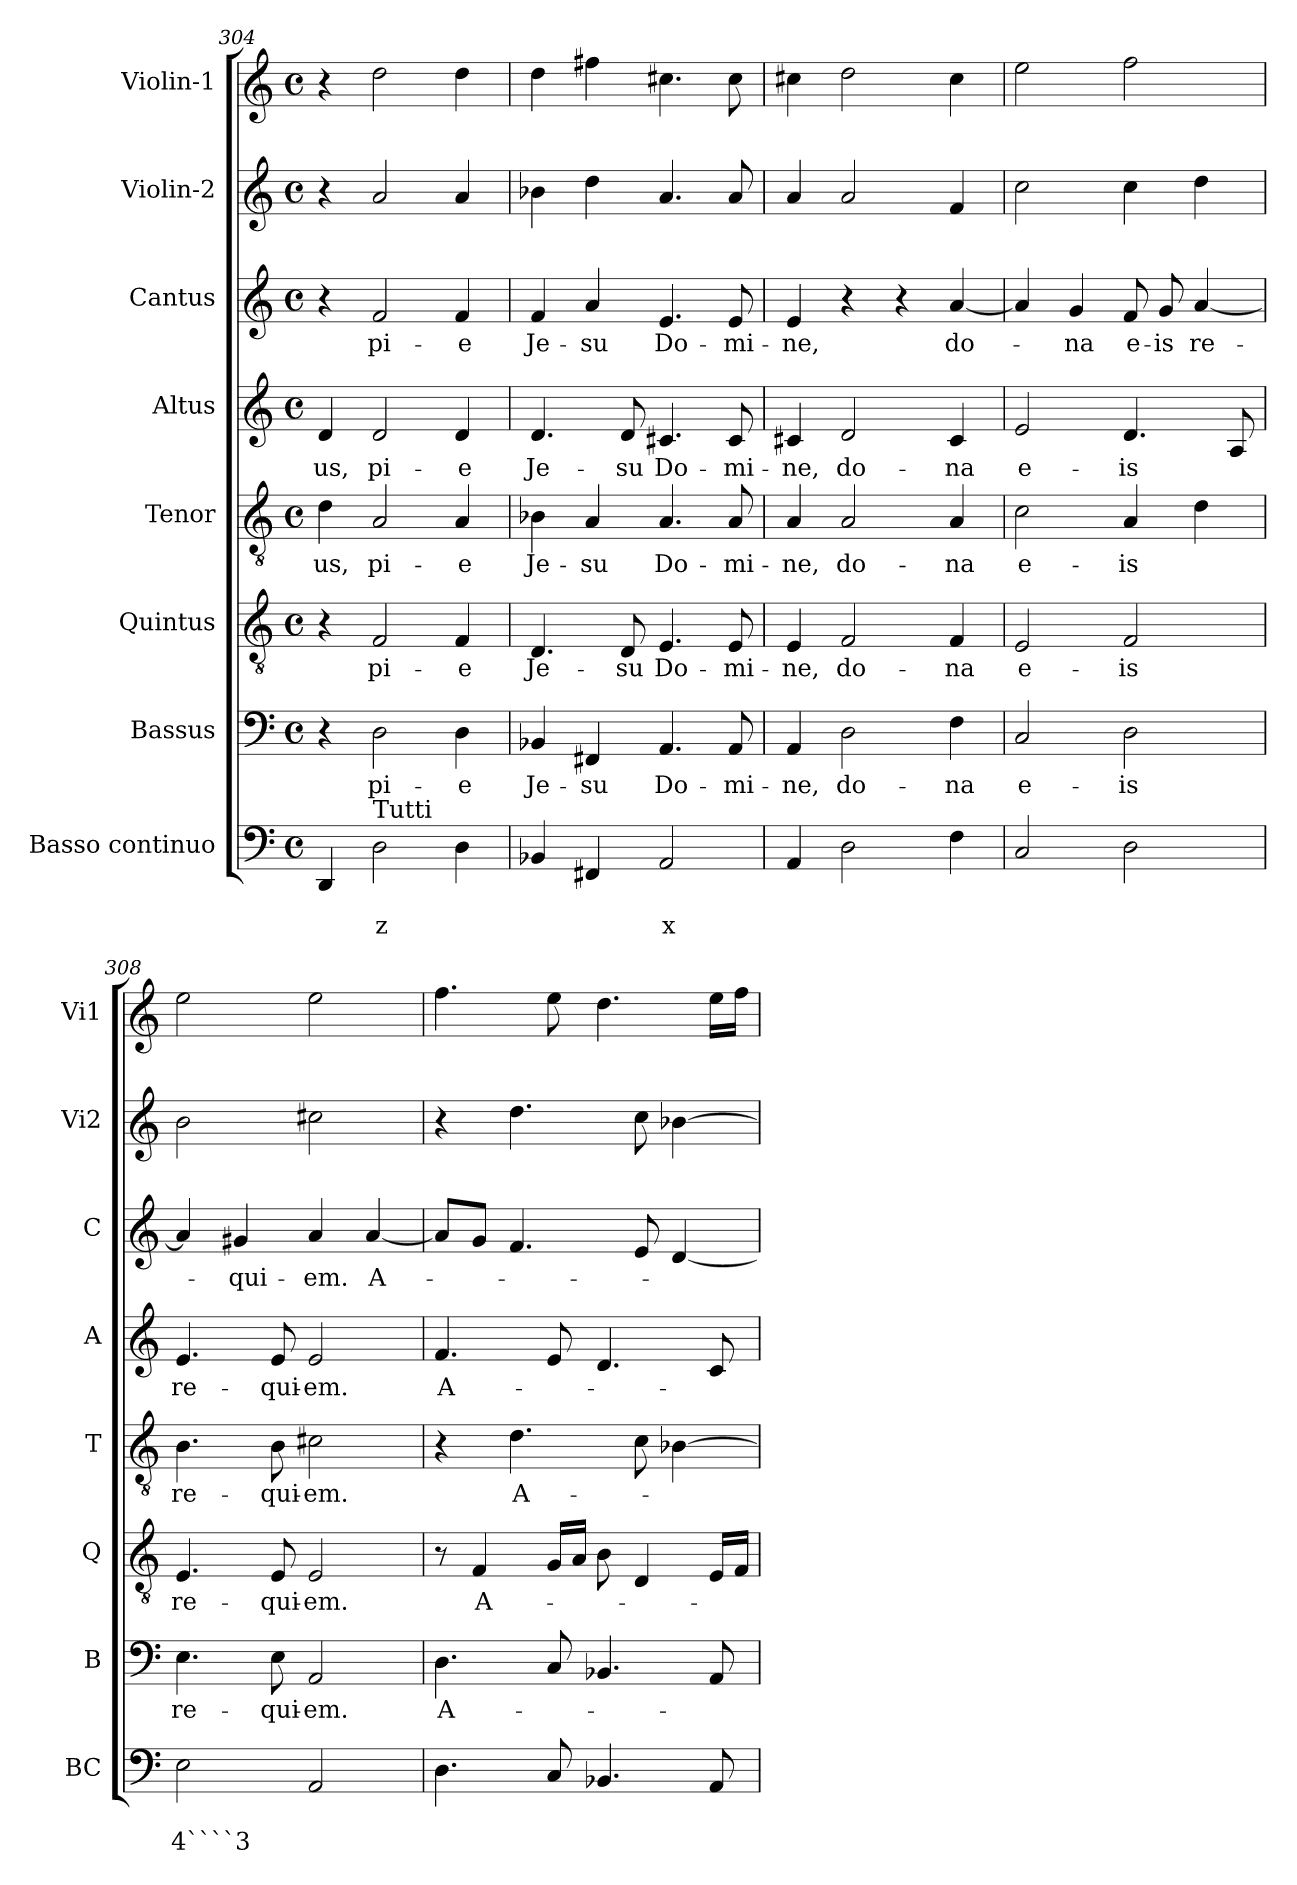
**kern	**text	**text	**kern	**text	**kern	**text	**kern	**text	**kern	**text	**kern	**text	**kern	**kern
*part8	*part8	*part8	*part7	*part7	*part6	*part6	*part5	*part5	*part4	*part4	*part3	*part3	*part2	*part1
*staff8	*staff8	*staff8	*staff7	*staff7	*staff6	*staff6	*staff5	*staff5	*staff4	*staff4	*staff3	*staff3	*staff2	*staff1
*I"Basso continuo	*	*	*I"Bassus	*	*I"Quintus	*	*I"Tenor	*	*I"Altus	*	*I"Cantus	*	*I"Violin-2	*I"Violin-1
*I'BC	*	*	*I'B	*	*I'Q	*	*I'T	*	*I'A	*	*I'C	*	*I'Vi2	*I'Vi1
*clefF4	*	*	*clefF4	*	*clefGv2	*	*clefGv2	*	*clefG2	*	*clefG2	*	*clefG2	*clefG2
*k[]	*	*	*k[]	*	*k[]	*	*k[]	*	*k[]	*	*k[]	*	*k[]	*k[]
*C:	*	*	*C:	*	*C:	*	*C:	*	*C:	*	*C:	*	*C:	*C:
*M4/4	*	*	*M4/4	*	*M4/4	*	*M4/4	*	*M4/4	*	*M4/4	*	*M4/4	*M4/4
*met(c)	*	*	*met(c)	*	*met(c)	*	*met(c)	*	*met(c)	*	*met(c)	*	*met(c)	*met(c)
=304	=304	=304	=304	=304	=304	=304	=304	=304	=304	=304	=304	=304	=304	=304
!	!	!	!	!	!	!	!	!LO:LY:b	!	!LO:LY:b	!	!	!	!
4DD/	.	.	4r	.	4r	.	4d\	-us,	4d/	-us,	4r	.	4r	4r
!LO:TX:a:t=Tutti	!	!	!	!	!	!	!	!	!	!	!	!	!	!
!	!	!LO:LY:b	!	!LO:LY:b	!	!LO:LY:b	!	!LO:LY:b	!	!LO:LY:b	!	!LO:LY:b	!	!
2D\	.	z	2D\	pi-	2F/	pi-	2A/	pi-	2d/	pi-	2f/	pi-	2a/	2dd\
!	!	!	!	!LO:LY:b	!	!LO:LY:b	!	!LO:LY:b	!	!LO:LY:b	!	!LO:LY:b	!	!
4D\	.	.	4D\	-e	4F/	-e	4A/	-e	4d/	-e	4f/	-e	4a/	4dd\
!!LO:PB:g=z
=305	=305	=305	=305	=305	=305	=305	=305	=305	=305	=305	=305	=305	=305	=305
!	!	!	!	!LO:LY:b	!	!LO:LY:b	!	!LO:LY:b	!	!LO:LY:b	!	!LO:LY:b	!	!
4BB-X/	.	.	4BB-X/	Je-	4.D/	Je-	4B-X\	Je-	4.d/	Je-	4f/	Je-	4b-X\	4dd\
!	!	!	!	!LO:LY:b	!	!	!	!LO:LY:b	!	!	!	!LO:LY:b	!	!
4FF#X/	.	.	4FF#X/	-su	.	.	4A/	-su	.	.	4a/	-su	4dd\	4ff#X\
!	!	!	!	!	!	!LO:LY:b	!	!	!	!LO:LY:b	!	!	!	!
.	.	.	.	.	8D/	-su	.	.	8d/	-su	.	.	.	.
!	!	!LO:LY:b	!	!LO:LY:b	!	!LO:LY:b	!	!LO:LY:b	!	!LO:LY:b	!	!LO:LY:b	!	!
2AA/	.	x	4.AA/	Do-	4.E/	Do-	4.A/	Do-	4.c#X/	Do-	4.e/	Do-	4.a/	4.cc#X\
!	!	!	!	!LO:LY:b	!	!LO:LY:b	!	!LO:LY:b	!	!LO:LY:b	!	!LO:LY:b	!	!
.	.	.	8AA/	-mi-	8E/	-mi-	8A/	-mi-	8c#/	-mi-	8e/	-mi-	8a/	8cc#\
=306	=306	=306	=306	=306	=306	=306	=306	=306	=306	=306	=306	=306	=306	=306
!	!	!	!	!LO:LY:b	!	!LO:LY:b	!	!LO:LY:b	!	!LO:LY:b	!	!LO:LY:b	!	!
4AA/	.	.	4AA/	-ne,	4E/	-ne,	4A/	-ne,	4c#X/	-ne,	4e/	-ne,	4a/	4cc#X\
!	!	!	!	!LO:LY:b	!	!LO:LY:b	!	!LO:LY:b	!	!LO:LY:b	!	!	!	!
2D\	.	.	2D\	do-	2F/	do-	2A/	do-	2d/	do-	4r	.	2a/	2dd\
.	.	.	.	.	.	.	.	.	.	.	4r	.	.	.
!	!	!	!	!LO:LY:b	!	!LO:LY:b	!	!LO:LY:b	!	!LO:LY:b	!	!LO:LY:b	!	!
4F\	.	.	4F\	-na	4F/	-na	4A/	-na	4c#/	-na	[4a/	do-	4f/	4cc#\
=307	=307	=307	=307	=307	=307	=307	=307	=307	=307	=307	=307	=307	=307	=307
!	!	!	!	!LO:LY:b	!	!LO:LY:b	!	!LO:LY:b	!	!LO:LY:b	!	!	!	!
2C/	.	.	2C/	e-	2E/	e-	2c\	e-	2e/	e-	4a/]	.	2cc\	2ee\
!	!	!	!	!	!	!	!	!	!	!	!	!LO:LY:b	!	!
.	.	.	.	.	.	.	.	.	.	.	4g/	-na	.	.
!	!	!	!	!LO:LY:b	!	!LO:LY:b	!	!LO:LY:b	!	!LO:LY:b	!	!LO:LY:b	!	!
2D\	.	.	2D\	-is	2F/	-is	4A/	-is	4.d/	-is	8f/	e-	4cc\	2ff\
!	!	!	!	!	!	!	!	!	!	!	!	!LO:LY:b	!	!
.	.	.	.	.	.	.	.	.	.	.	8g/	-is	.	.
!	!	!	!	!	!	!	!	!	!	!	!	!LO:LY:b	!	!
.	.	.	.	.	.	.	4d\	.	.	.	[4a/	re-	4dd\	.
.	.	.	.	.	.	.	.	.	8A/	.	.	.	.	.
=308	=308	=308	=308	=308	=308	=308	=308	=308	=308	=308	=308	=308	=308	=308
!	!	!LO:LY:b	!	!LO:LY:b	!	!LO:LY:b	!	!LO:LY:b	!	!LO:LY:b	!	!	!	!
2E\	.	4````3	4.E\	re-	4.E/	re-	4.B\	re-	4.e/	re-	4a/]	.	2b\	2ee\
!	!	!	!	!	!	!	!	!	!	!	!	!LO:LY:b	!	!
.	.	.	.	.	.	.	.	.	.	.	4g#X/	-qui-	.	.
!	!	!	!	!LO:LY:b	!	!LO:LY:b	!	!LO:LY:b	!	!LO:LY:b	!	!	!	!
.	.	.	8E\	-qui-	8E/	-qui-	8B\	-qui-	8e/	-qui-	.	.	.	.
!	!	!	!	!LO:LY:b	!	!LO:LY:b	!	!LO:LY:b	!	!LO:LY:b	!	!LO:LY:b	!	!
2AA/	.	.	2AA/	-em.	2E/	-em.	2c#X\	-em.	2e/	-em.	4a/	-em.	2cc#X\	2ee\
!	!	!	!	!	!	!	!	!	!	!	!	!LO:LY:b	!	!
.	.	.	.	.	.	.	.	.	.	.	[4a/	A-	.	.
=309	=309	=309	=309	=309	=309	=309	=309	=309	=309	=309	=309	=309	=309	=309
!	!	!	!	!LO:LY:b	!	!	!	!	!	!LO:LY:b	!	!	!	!
4.D\	.	.	4.D\	A-	8r	.	4r	.	4.f/	A-	8a/L]	.	4r	4.ff\
!	!	!	!	!	!	!LO:LY:b	!	!	!	!	!	!	!	!
.	.	.	.	.	4F/	A-	.	.	.	.	8g/J	.	.	.
!	!	!	!	!	!	!	!	!LO:LY:b	!	!	!	!	!	!
.	.	.	.	.	.	.	4.d\	A-	.	.	4.f/	.	4.dd\	.
8C/	.	.	8C/	.	16G/LL	.	.	.	8e/	.	.	.	.	8ee\
.	.	.	.	.	16A/JJ	.	.	.	.	.	.	.	.	.
4.BB-X/	.	.	4.BB-X/	.	8B\	.	.	.	4.d/	.	.	.	.	4.dd\
.	.	.	.	.	4D/	.	8c\	.	.	.	8e/	.	8cc\	.
.	.	.	.	.	.	.	[4B-X\	.	.	.	[4d/	.	[4b-X\	.
8AA/	.	.	8AA/	.	16E/LL	.	.	.	8c/	.	.	.	.	16ee\LL
.	.	.	.	.	16F/JJ	.	.	.	.	.	.	.	.	16ff\JJ
=	=	=	=	=	=	=	=	=	=	=	=	=	=	=
*-	*-	*-	*-	*-	*-	*-	*-	*-	*-	*-	*-	*-	*-	*-
